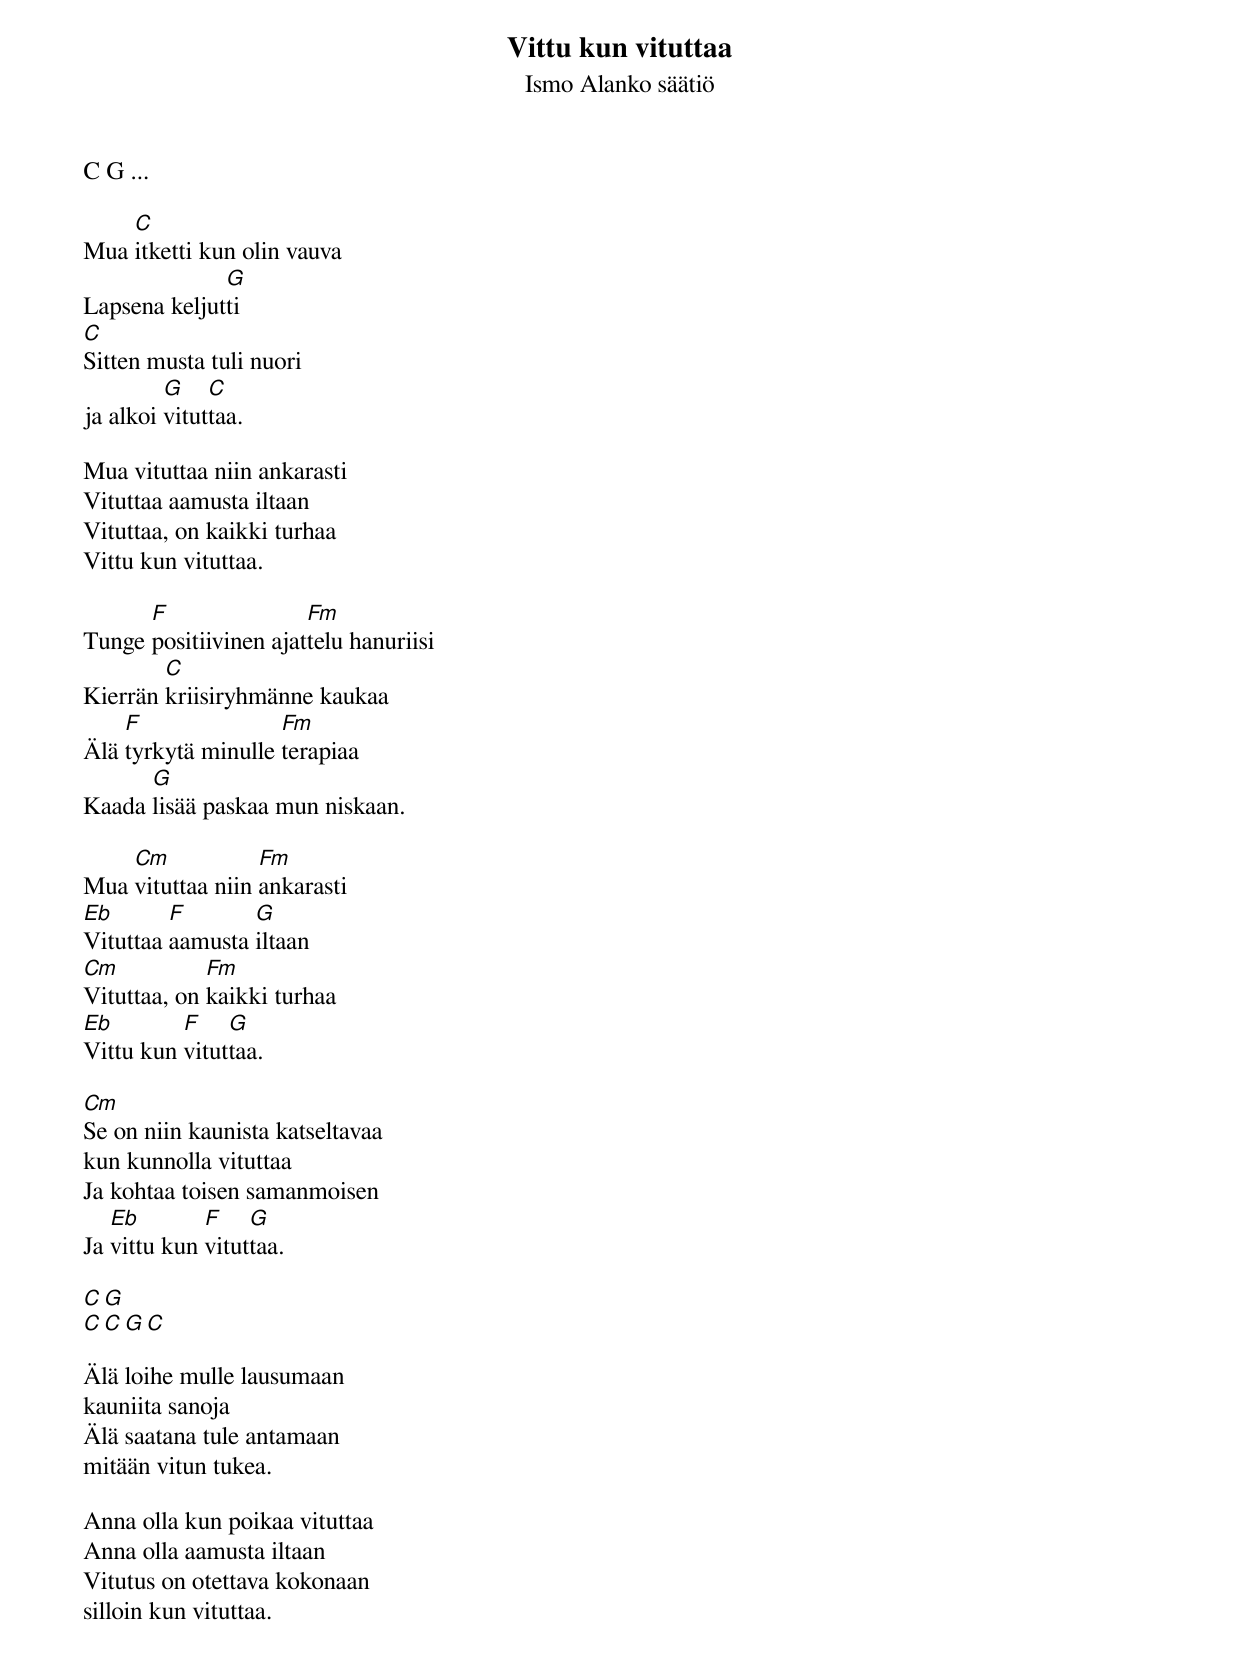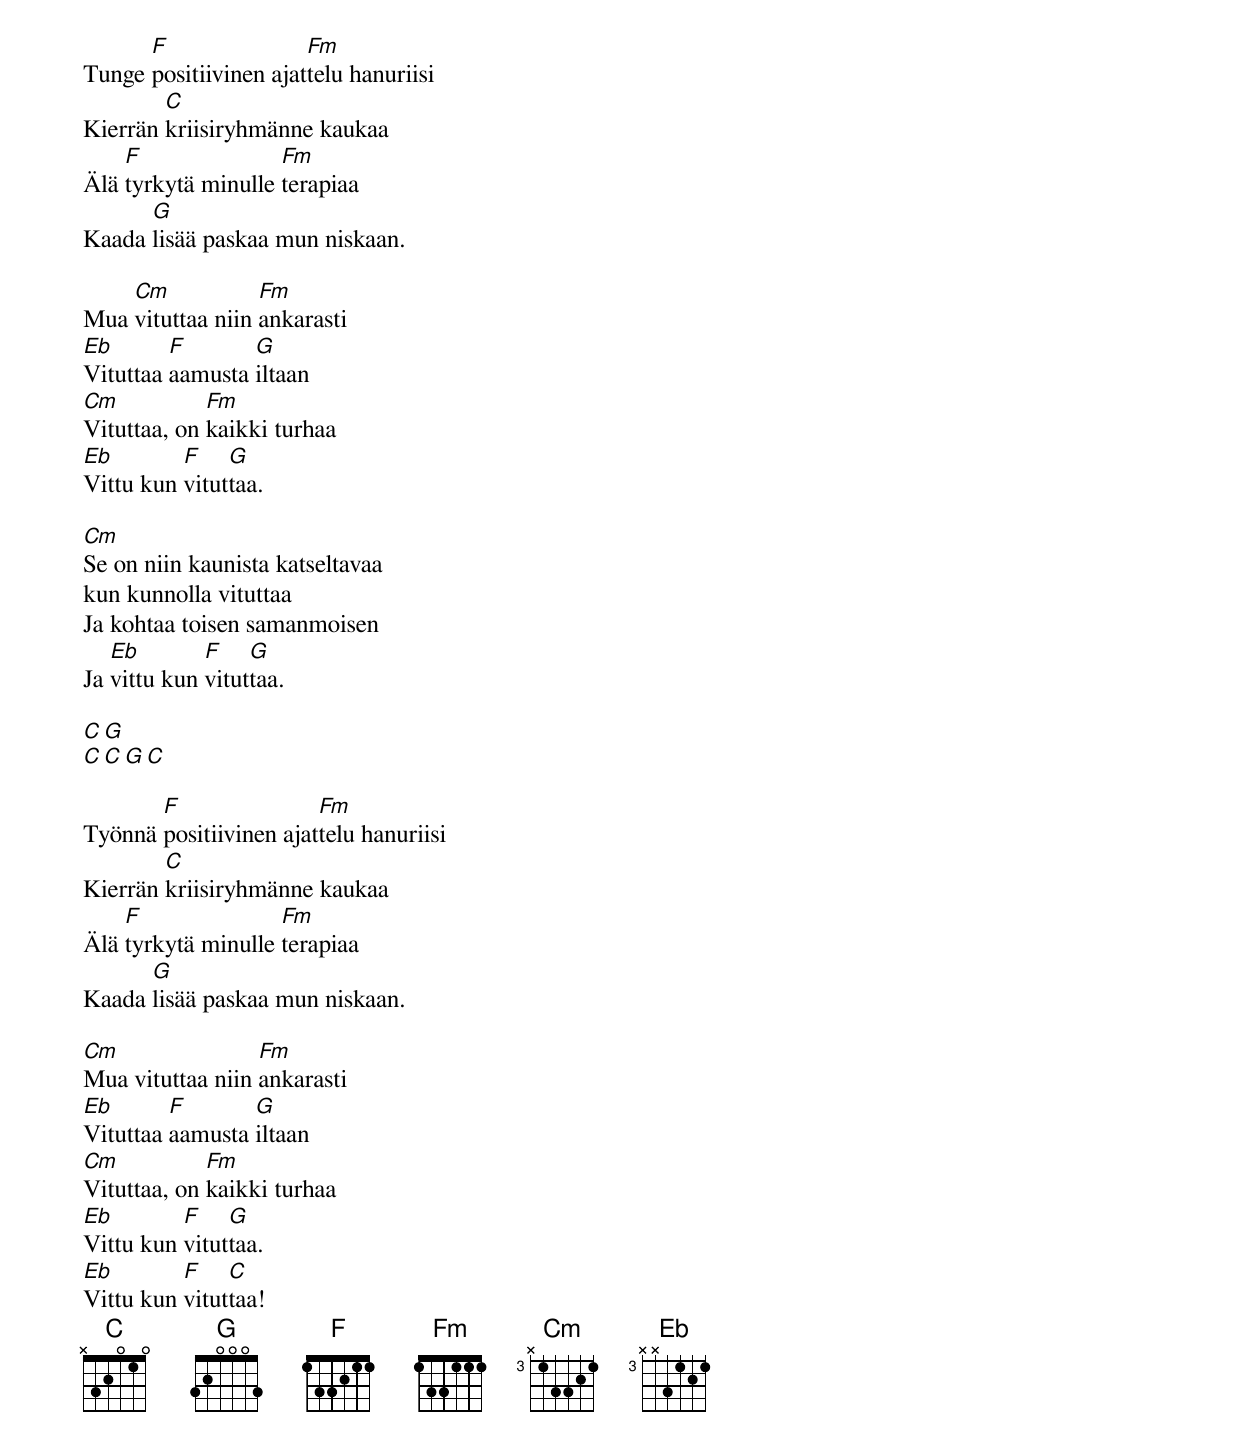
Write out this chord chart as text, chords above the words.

Vittu kun vituttaa
Ismo Alanko säätiö

C G ...

    C
Mua itketti kun olin vauva
              G
Lapsena keljutti
C
Sitten musta tuli nuori
         G    C
ja alkoi vituttaa.

Mua vituttaa niin ankarasti
Vituttaa aamusta iltaan
Vituttaa, on kaikki turhaa
Vittu kun vituttaa.

      F                Fm
Tunge positiivinen ajattelu hanuriisi
        C
Kierrän kriisiryhmänne kaukaa
    F               Fm
Älä tyrkytä minulle terapiaa
      G
Kaada lisää paskaa mun niskaan.

    Cm            Fm
Mua vituttaa niin ankarasti
Eb       F       G
Vituttaa aamusta iltaan
Cm           Fm
Vituttaa, on kaikki turhaa
Eb        F    G
Vittu kun vituttaa.

Cm
Se on niin kaunista katseltavaa
kun kunnolla vituttaa
Ja kohtaa toisen samanmoisen
   Eb        F    G
Ja vittu kun vituttaa.

C    G
C    C G C

Älä loihe mulle lausumaan
kauniita sanoja
Älä saatana tule antamaan
mitään vitun tukea.

Anna olla kun poikaa vituttaa
Anna olla aamusta iltaan
Vitutus on otettava kokonaan
silloin kun vituttaa.

      F                Fm
Tunge positiivinen ajattelu hanuriisi
        C
Kierrän kriisiryhmänne kaukaa
    F               Fm
Älä tyrkytä minulle terapiaa
      G
Kaada lisää paskaa mun niskaan.

    Cm            Fm
Mua vituttaa niin ankarasti
Eb       F       G
Vituttaa aamusta iltaan
Cm           Fm
Vituttaa, on kaikki turhaa
Eb        F    G
Vittu kun vituttaa.

Cm
Se on niin kaunista katseltavaa
kun kunnolla vituttaa
Ja kohtaa toisen samanmoisen
   Eb        F    G
Ja vittu kun vituttaa.

C    G
C    C G C

       F                Fm
Työnnä positiivinen ajattelu hanuriisi
        C
Kierrän kriisiryhmänne kaukaa
    F               Fm
Älä tyrkytä minulle terapiaa
      G
Kaada lisää paskaa mun niskaan.

Cm                Fm
Mua vituttaa niin ankarasti
Eb       F       G
Vituttaa aamusta iltaan
Cm           Fm
Vituttaa, on kaikki turhaa
Eb        F    G
Vittu kun vituttaa.
Eb        F    C
Vittu kun vituttaa!
